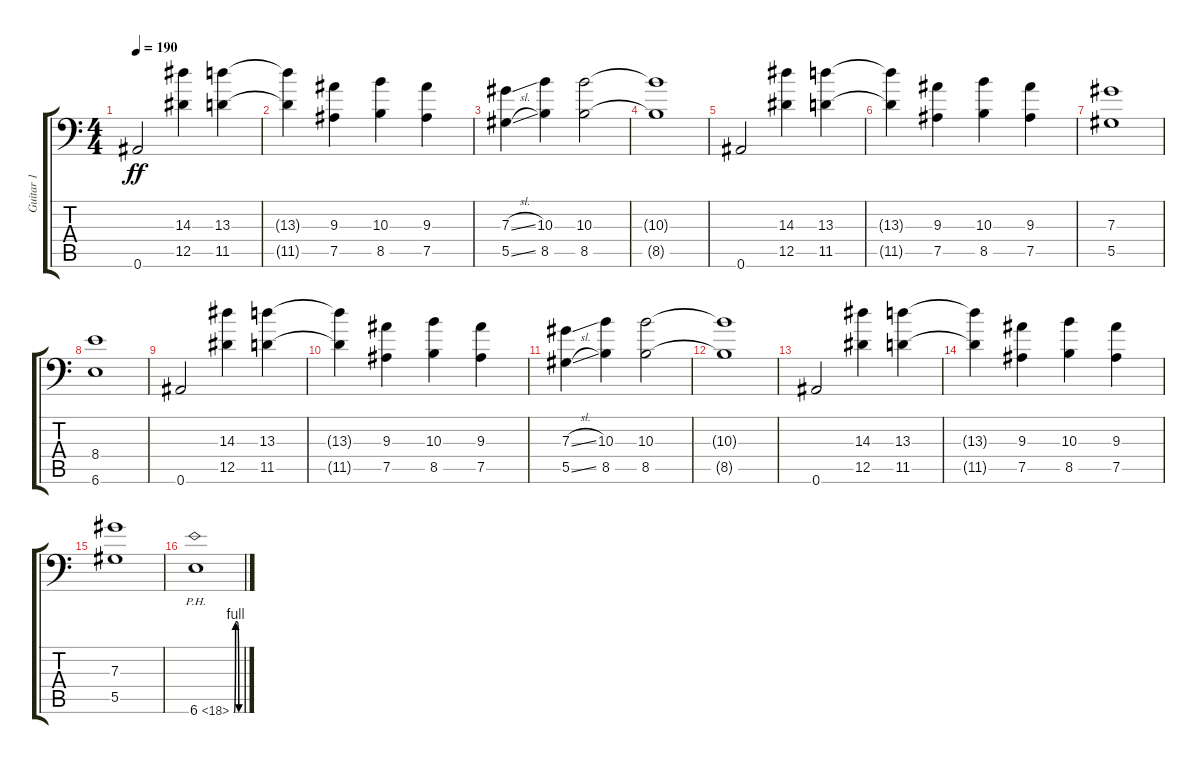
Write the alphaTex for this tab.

\track ("Guitar 1" "Guitar 1") {instrument distortionguitar}
\staff {score tabs}
\tuning (Bb3 F3 Db3 Ab2 Eb2 Bb1) {hide}
\ts (4 4)
\tempo 190
\clef f4
\ks c
0.6.2{dy ff volume 2 instrument distortionguitar} (14.3 12.5).4 (13.3 11.5).4 |
(13.3{t} 11.5{t}).4{volume 3} (9.3 7.5).4 (10.3 8.5).4 (9.3 7.5).4 |
(7.3{sl} 5.5{sl}).4{volume 4} (10.3 8.5).4 (10.3 8.5).2 |
(10.3{t} 8.5{t}).1{volume 5} |
0.6.2{volume 6} (14.3 12.5).4 (13.3 11.5).4 |
(13.3{t} 11.5{t}).4{volume 7} (9.3 7.5).4 (10.3 8.5).4 (9.3 7.5).4 |
(7.3 5.5).1{volume 8} |
(8.4 6.6).1{volume 9} |
0.6.2{volume 10} (14.3 12.5).4 (13.3 11.5).4 |
(13.3{t} 11.5{t}).4{volume 11} (9.3 7.5).4 (10.3 8.5).4 (9.3 7.5).4 |
(7.3{sl} 5.5{sl}).4{volume 12} (10.3 8.5).4 (10.3 8.5).2 |
(10.3{t} 8.5{t}).1{volume 13} |
0.6.2{volume 14} (14.3 12.5).4 (13.3 11.5).4 |
(13.3{t} 11.5{t}).4{volume 15} (9.3 7.5).4 (10.3 8.5).4 (9.3 7.5).4 |
(7.3 5.5).1 |
6.6{be (custom 0 0 15 4 30 4 45 0 60 0) ph 12}.1{instrument guitarharmonics}
